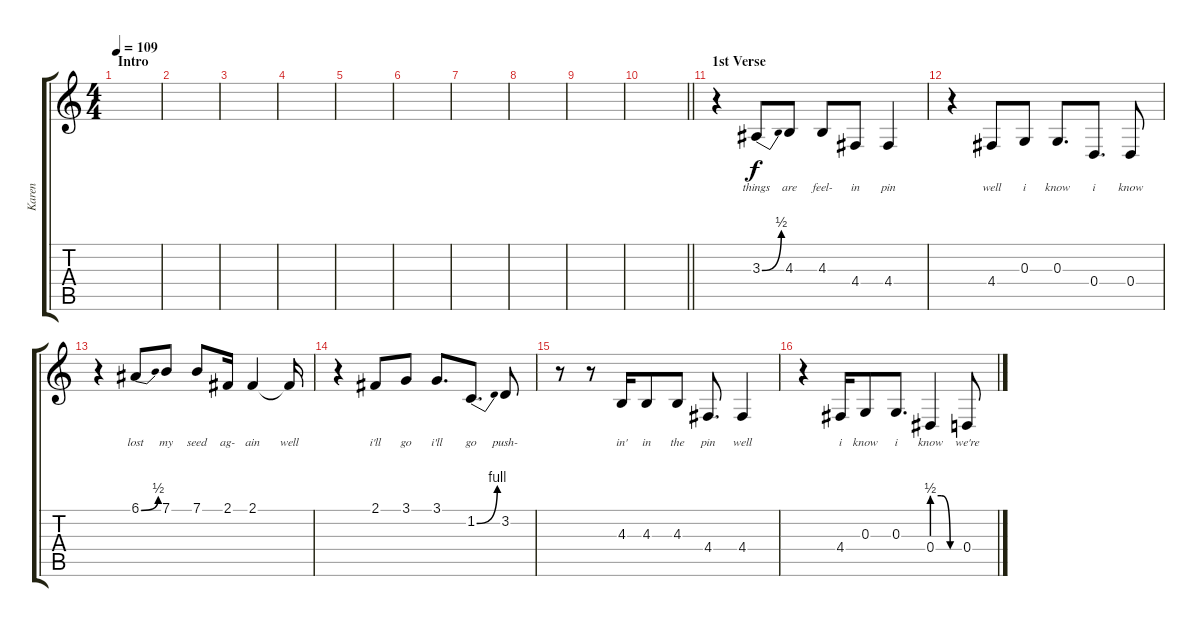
\track ("Karen" "Karen") {instrument lead2sawtooth}
\staff {score tabs}
\tuning (E4 B3 G3 D3 A2 E2) {hide}
\ts (4 4)
\section ("" "Intro")
\tempo 109
\clef g2
\ks c
|
|
|
|
|
|
|
|
|
\barLineRight lightlight
|
\section ("" "1st Verse")
r.4 3.3{be (bend 0 0 60 2)}.8{lyrics (0 "things") lyrics (1 "") lyrics (2 "") lyrics (3 "") lyrics (4 "")} 4.3.8{lyrics (0 "are") lyrics (1 "") lyrics (2 "") lyrics (3 "") lyrics (4 "")} 4.3.8{lyrics (0 "feel-") lyrics (1 "") lyrics (2 "") lyrics (3 "") lyrics (4 "")} 4.4.8{lyrics (0 "in") lyrics (1 "") lyrics (2 "") lyrics (3 "") lyrics (4 "")} 4.4.4{lyrics (0 "pin") lyrics (1 "") lyrics (2 "") lyrics (3 "") lyrics (4 "")} |
r.4 4.4.8{lyrics (0 "well") lyrics (1 "") lyrics (2 "") lyrics (3 "") lyrics (4 "")} 0.3.8{lyrics (0 "i") lyrics (1 "") lyrics (2 "") lyrics (3 "") lyrics (4 "")} 0.3.8{d lyrics (0 "know") lyrics (1 "") lyrics (2 "") lyrics (3 "") lyrics (4 "")} 0.4.8{d lyrics (0 "i") lyrics (1 "") lyrics (2 "") lyrics (3 "") lyrics (4 "")} 0.4.8{lyrics (0 "know") lyrics (1 "") lyrics (2 "") lyrics (3 "") lyrics (4 "")} |
r.4 6.1{be (bend 0 0 60 2)}.8{lyrics (0 "lost") lyrics (1 "") lyrics (2 "") lyrics (3 "") lyrics (4 "")} 7.1.8{lyrics (0 "my") lyrics (1 "") lyrics (2 "") lyrics (3 "") lyrics (4 "")} 7.1.8{lyrics (0 "seed") lyrics (1 "") lyrics (2 "") lyrics (3 "") lyrics (4 "")} 2.1.16{lyrics (0 "ag-") lyrics (1 "") lyrics (2 "") lyrics (3 "") lyrics (4 "")} 2.1.4{lyrics (0 "ain") lyrics (1 "") lyrics (2 "") lyrics (3 "") lyrics (4 "")} 2.1{t}.16{lyrics (0 "well") lyrics (1 "") lyrics (2 "") lyrics (3 "") lyrics (4 "")} |
r.4 2.1.8{lyrics (0 "i'll") lyrics (1 "") lyrics (2 "") lyrics (3 "") lyrics (4 "")} 3.1.8{lyrics (0 "go") lyrics (1 "") lyrics (2 "") lyrics (3 "") lyrics (4 "")} 3.1.8{d lyrics (0 "i'll") lyrics (1 "") lyrics (2 "") lyrics (3 "") lyrics (4 "")} 1.2{be (bend 0 0 60 4)}.8{d lyrics (0 "go") lyrics (1 "") lyrics (2 "") lyrics (3 "") lyrics (4 "")} 3.2.8{lyrics (0 "push-") lyrics (1 "") lyrics (2 "") lyrics (3 "") lyrics (4 "")} |
r.8 r.8 4.3.16{lyrics (0 "in'") lyrics (1 "") lyrics (2 "") lyrics (3 "") lyrics (4 "")} 4.3.8{lyrics (0 "in") lyrics (1 "") lyrics (2 "") lyrics (3 "") lyrics (4 "")} 4.3.8{lyrics (0 "the") lyrics (1 "") lyrics (2 "") lyrics (3 "") lyrics (4 "")} 4.4.8{d lyrics (0 "pin") lyrics (1 "") lyrics (2 "") lyrics (3 "") lyrics (4 "")} 4.4.4{lyrics (0 "well") lyrics (1 "") lyrics (2 "") lyrics (3 "") lyrics (4 "")} |
r.4 4.4.16{lyrics (0 "i") lyrics (1 "") lyrics (2 "") lyrics (3 "") lyrics (4 "")} 0.3.8{lyrics (0 "know") lyrics (1 "") lyrics (2 "") lyrics (3 "") lyrics (4 "")} 0.3.8{d lyrics (0 "i") lyrics (1 "") lyrics (2 "") lyrics (3 "") lyrics (4 "")} 0.4{be (custom 0 2 20 2 40 0 60 0)}.4{lyrics (0 "know") lyrics (1 "") lyrics (2 "") lyrics (3 "") lyrics (4 "")} 0.4.8{lyrics (0 "we're") lyrics (1 "") lyrics (2 "") lyrics (3 "") lyrics (4 "")}
